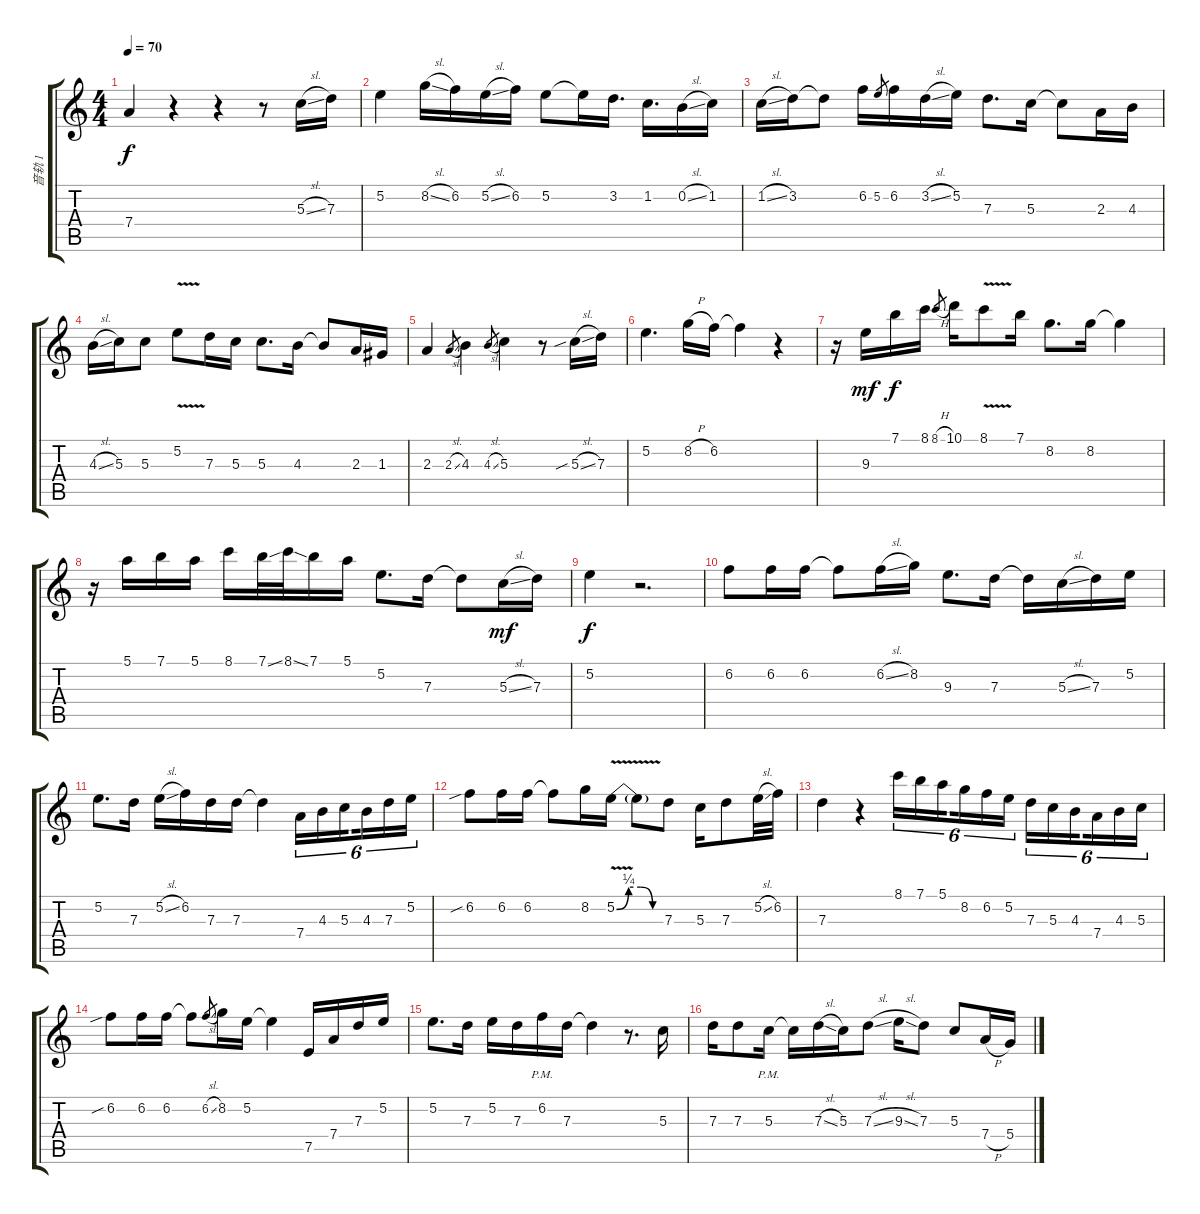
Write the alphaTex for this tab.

\track ("音轨 1" "音轨 1") {instrument acousticguitarsteel}
\staff {score tabs}
\tuning (E4 B3 G3 D3 A2 E2) {hide}
\ts (4 4)
\tempo 70
\clef g2
\ks c
7.4{t}.4{dy f} r.4 r.4 r.8 5.3{sl}.16 7.3.16 |
5.2.4 8.2{sl}.16 6.2.16 5.2{sl}.16 6.2.16 5.2.8 5.2{t}.16 3.2.16{d} 1.2.16{d} 0.2{sl}.16 1.2.16 |
1.2{sl}.16 3.2.16 3.2{t}.8 6.2.16 5.2.8{gr} 6.2.16 3.2{sl}.16 5.2.16 7.3.8{d} 5.3.16 5.3{t}.8 2.3.16 4.3.16 |
4.3{sl}.16 5.3.16 5.3.8 5.2{v}.8 7.3.16 5.3.16 5.3.8{d} 4.3.16 4.3{t}.8 2.3.16 1.3.16 |
2.3.4 2.3{sl}.8{gr} 4.3.4 4.3{sl}.8{gr} 5.3.4 r.8 5.3{sib sl}.16 7.3.16 |
5.2.4{d} 8.2{h}.16 6.2.16 6.2{t}.4 r.4 |
r.16 9.3.16{dy mf} 7.1.16{dy f} 8.1.16 8.1{h}.8{gr} 10.1.16 8.1{v}.8 7.1.16 8.2.8{d} 8.2.16 8.2{t}.4 |
r.16 5.1.16 7.1.16 5.1.16 8.1.16 7.1{ss}.32 8.1{ss}.32 7.1.16 5.1.16 5.2.8{d} 7.3.16 7.3{t}.8 5.3{sl}.16{dy mf} 7.3.16 |
5.2.4{dy f} r.2{d} |
6.2.8 6.2.16 6.2.16 6.2{t}.8 6.2{sl}.16 8.2.16 9.3.8{d} 7.3.16 7.3{t}.16 5.3{sl}.16 7.3.16 5.2.16 |
5.2.8{d} 7.3.16 5.2{sl}.16 6.2.16 7.3.16 7.3.16 7.3{t}.4 7.4.16{tu (6 4)} 4.3.16{tu (6 4)} 5.3.16{tu (6 4) beam splitsecondary} 4.3.16{tu (6 4)} 7.3.16{tu (6 4)} 5.2.16{tu (6 4)} |
6.2{sib}.8 6.2.16 6.2.16 6.2{t}.8 8.2.16 5.2{be (custom 0 0 15 1 30 1 45 0 60 0) v}.16 5.2{t}.8 7.3.8 5.3.16 7.3.8 5.2{sl}.32 6.2.32 |
7.3.4 r.4 8.1.16{tu (6 4)} 7.1.16{tu (6 4)} 5.1.16{tu (6 4) beam splitsecondary} 8.2.16{tu (6 4)} 6.2.16{tu (6 4)} 5.2.16{tu (6 4)} 7.3.16{tu (6 4)} 5.3.16{tu (6 4)} 4.3.16{tu (6 4) beam splitsecondary} 7.4.16{tu (6 4)} 4.3.16{tu (6 4)} 5.3.16{tu (6 4)} |
6.2{sib}.8 6.2.16 6.2.16 6.2{t}.8 6.2{sl}.8{gr} 8.2.16 5.2.16 5.2{t}.4 7.5.16 7.4.16 7.3.16 5.2.16 |
5.2.8{d} 7.3.16 5.2.16 7.3.16 6.2{pm}.16 7.3.16 7.3{t}.4 r.8{d} 5.3.16 |
7.3.16 7.3.8 5.3{pm}.16 5.3{t}.16 7.3{sl}.16 5.3.16 7.3{sl}.8 9.3{sl}.16 7.3.8 5.3.8 7.4{h}.16 5.4{h}.16
